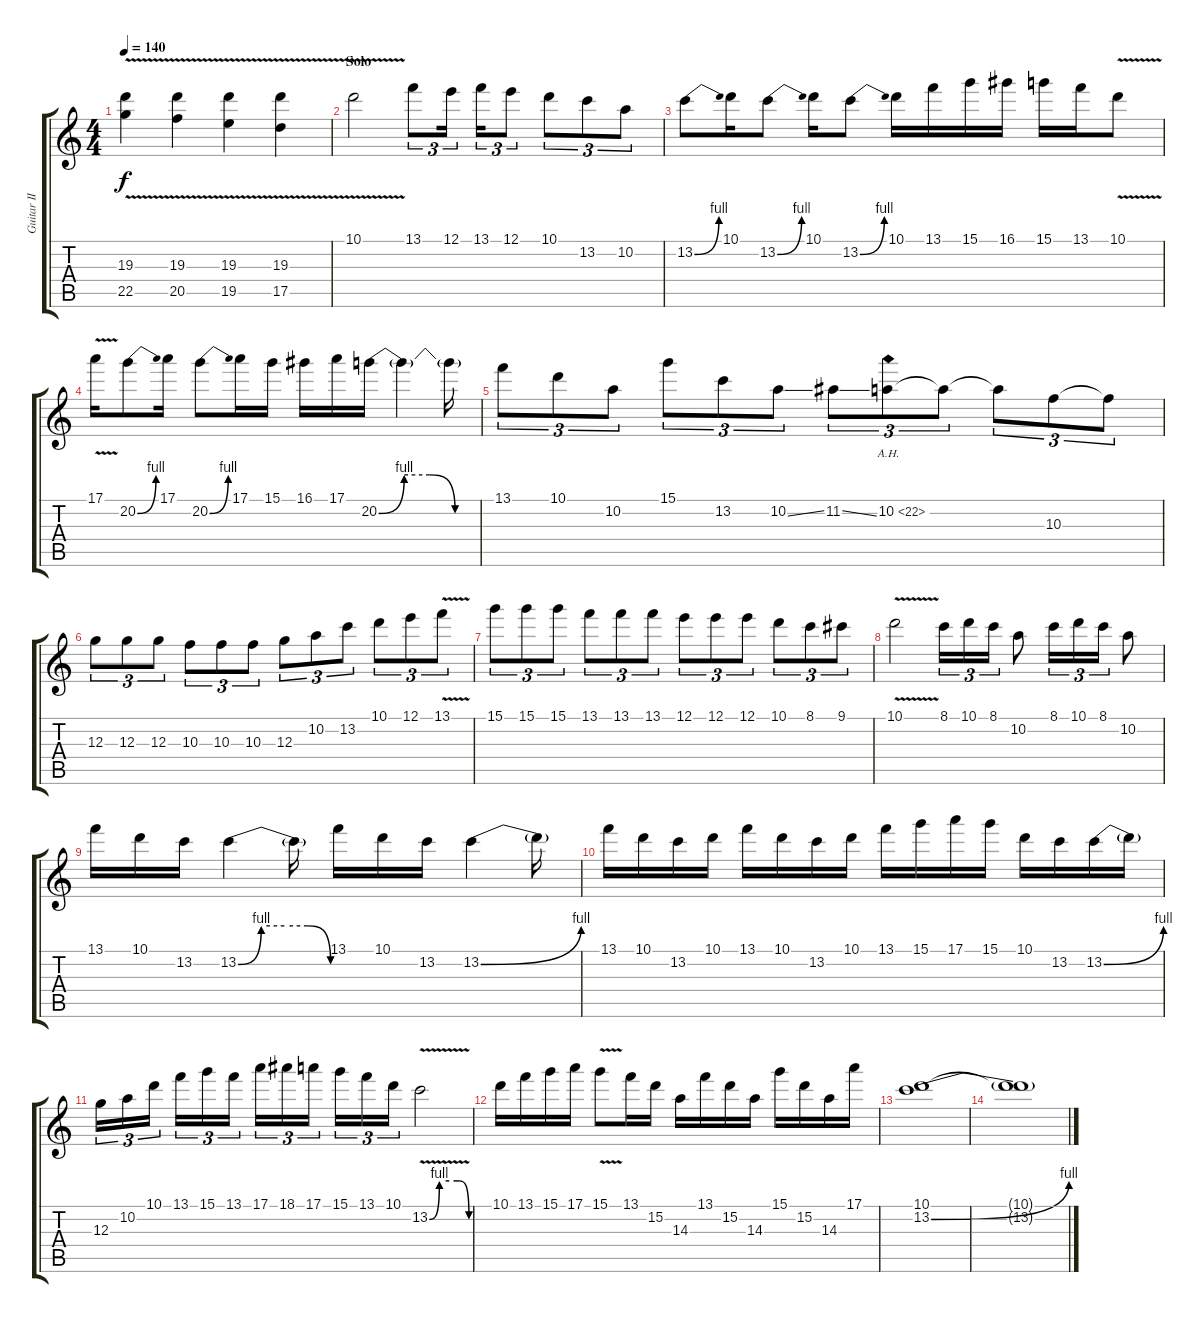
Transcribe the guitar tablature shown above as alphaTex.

\track ("Guitar II" "Guitar II") {instrument distortionguitar}
\staff {score tabs}
\tuning (E4 B3 G3 D3 A2 E2) {hide}
\ts (4 4)
\tempo 140
\clef g2
\ks c
(19.3{v} 22.5{v}).4{dy f} (19.3{v} 20.5{v}).4 (19.3{v} 19.5{v}).4 (19.3{v} 17.5{v}).4 |
\section ("" "Solo")
10.1{v}.2{volume 16} 13.1.8{tu (3 2)} 12.1.16{tu (3 2)} 13.1.16{tu (3 2)} 12.1.8{tu (3 2)} 10.1.8{tu (3 2)} 13.2.8{tu (3 2)} 10.2.8{tu (3 2)} |
13.2{be (bend 0 0 60 4)}.8 10.1.16 13.2{be (bend 0 0 60 4)}.8 10.1.16 13.2{be (bend 0 0 60 4)}.8 10.1.16 13.1.16 15.1.16 16.1.16 15.1.16 13.1.16 10.1{v}.8 |
17.1{v}.16 20.2{be (bend 0 0 60 4)}.8 17.1.16 20.2{be (bend 0 0 60 4)}.8 17.1.16 15.1.16 16.1.16 17.1.16 20.2{be (custom 0 0 15 4 30 4 45 0 60 0)}.16 20.2{t}.4 20.2{t}.16 |
13.1.8{tu (3 2)} 10.1.8{tu (3 2)} 10.2.8{tu (3 2)} 15.1.8{tu (3 2)} 13.2.8{tu (3 2)} 10.2{ss}.8{tu (3 2)} 11.2{ss}.8{tu (3 2)} 10.2{ah 12}.8{tu (3 2)} 10.2{t}.8{tu (3 2)} 10.2{t}.8{tu (3 2)} 10.3.8{tu (3 2)} 10.3{t}.8{tu (3 2)} |
12.3.8{tu (3 2)} 12.3.8{tu (3 2)} 12.3.8{tu (3 2)} 10.3.8{tu (3 2)} 10.3.8{tu (3 2)} 10.3.8{tu (3 2)} 12.3.8{tu (3 2)} 10.2.8{tu (3 2)} 13.2.8{tu (3 2)} 10.1.8{tu (3 2)} 12.1.8{tu (3 2)} 13.1{v}.8{tu (3 2)} |
15.1.8{tu (3 2)} 15.1.8{tu (3 2)} 15.1.8{tu (3 2)} 13.1.8{tu (3 2)} 13.1.8{tu (3 2)} 13.1.8{tu (3 2)} 12.1.8{tu (3 2)} 12.1.8{tu (3 2)} 12.1.8{tu (3 2)} 10.1.8{tu (3 2)} 8.1.8{tu (3 2)} 9.1.8{tu (3 2)} |
10.1{v}.2 8.1.16{tu (3 2)} 10.1.16{tu (3 2)} 8.1.16{tu (3 2)} 10.2.8 8.1.16{tu (3 2)} 10.1.16{tu (3 2)} 8.1.16{tu (3 2)} 10.2.8 |
13.1.16 10.1.16 13.2.16 13.2{be (custom 0 0 15 4 30 4 45 4 60 0)}.4 13.2{t}.16 13.1.16 10.1.16 13.2.16 13.2{be (bend 0 0 60 4)}.4 13.2{t}.16 |
13.1.16 10.1.16 13.2.16 10.1.16 13.1.16 10.1.16 13.2.16 10.1.16 13.1.16 15.1.16 17.1.16 15.1.16 10.1.16 13.2.16 13.2{be (bend 0 0 60 4)}.16 13.2{t}.16 |
12.3.16{tu (3 2)} 10.2.16{tu (3 2)} 10.1.16{tu (3 2)} 13.1.16{tu (3 2)} 15.1.16{tu (3 2)} 13.1.16{tu (3 2)} 17.1.16{tu (3 2)} 18.1.16{tu (3 2)} 17.1.16{tu (3 2)} 15.1.16{tu (3 2)} 13.1.16{tu (3 2)} 10.1.16{tu (3 2)} 13.2{be (custom 0 0 15 4 30 4 42 4 45 4 60 0) v}.2 |
10.1.16 13.1.16 15.1.16 17.1.16 15.1{v}.8 13.1.16 15.2.16 14.3.16 13.1.16 15.2.16 14.3.16 15.1.16 15.2.16 14.3.16 17.1.16 |
(10.1 13.2{be (bend 0 0 60 4)}).1 |
(10.1{t} 13.2{t}).1{volume 0}
